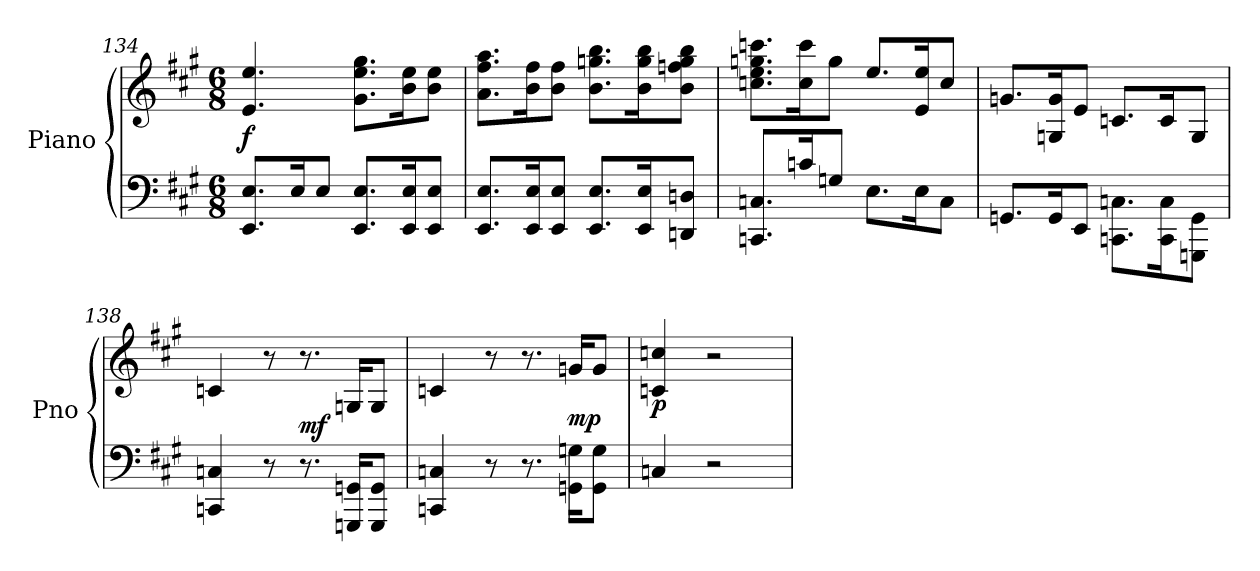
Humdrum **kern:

**kern	**kern	**dynam
*part1	*part1	*part1
*staff2	*staff1	*staff1/2
*I"Piano	*	*
*I'Pno	*	*
*clefF4	*clefG2	*
*k[f#c#g#]	*k[f#c#g#]	*
*M6/8	*M6/8	*
=134	=134	=134
!	!	!LO:DY:a=2
8.EE/ 8.E/L	4.e/ 4.ee/	f
16E/K	.	.
8E/J	.	.
8.EE/ 8.E/L	8.g#\ 8.ee\ 8.gg#\L	.
16EE/ 16E/K	16b\ 16ee\K	.
8EE/ 8E/J	8b\ 8ee\J	.
=135	=135	=135
8.EE/ 8.E/L	8.a\ 8.ff#\ 8.aa\L	.
16EE/ 16E/K	16b\ 16ff#\K	.
8EE/ 8E/J	8b\ 8ff#\J	.
8.EE/ 8.E/L	8.b\ 8.ggn\ 8.bb\L	.
16EE/ 16E/K	16b\ 16gg\ 16bb\K	.
8DDn/ 8Dn/J	8b\ 8ffn\ 8gg\ 8bb\J	.
=136	=136	=136
8.CCn/ 8.Cn/L	8.ccn\ 8.ee\ 8.ggn\ 8.cccn\L	.
16cn/K	16cc\ 16ccc\K	.
8Gn/J	8gg\J	.
8.E\L	8.ee/L	.
16E\K	16e/ 16ee/K	.
8C\J	8cc/J	.
!!LO:PB:g=z
=137	=137	=137
8.GGn/L	8.gn/L	.
16GG/K	16Gn/ 16g/K	.
8EE/J	8e/J	.
8.CCn\ 8.Cn\L	8.cn/L	.
16CC\ 16C\K	16c/K	.
8GGGn\ 8GG\J	8G/J	.
=138	=138	=138
4CCn/ 4Cn/	4cn/	.
8r	8r	.
!	!	!LO:DY:a=2
8.r	8.r	mf
16GGGn/ 16GGn/KL	16Gn/KL	.
8GGG/ 8GG/J	8G/J	.
=139	=139	=139
4CCn/ 4Cn/	4cn/	.
8r	8r	.
8.r	8.r	.
!	!	!LO:DY:a=2
16GGn\ 16Gn\KL	16gn/KL	mp
8GG\ 8G\J	8g/J	.
=140	=140	=140
!	!	!LO:DY:b
4Cn/	4cn/ 4ccn/	p
2r	2r	.
=	=	=
*-	*-	*-
